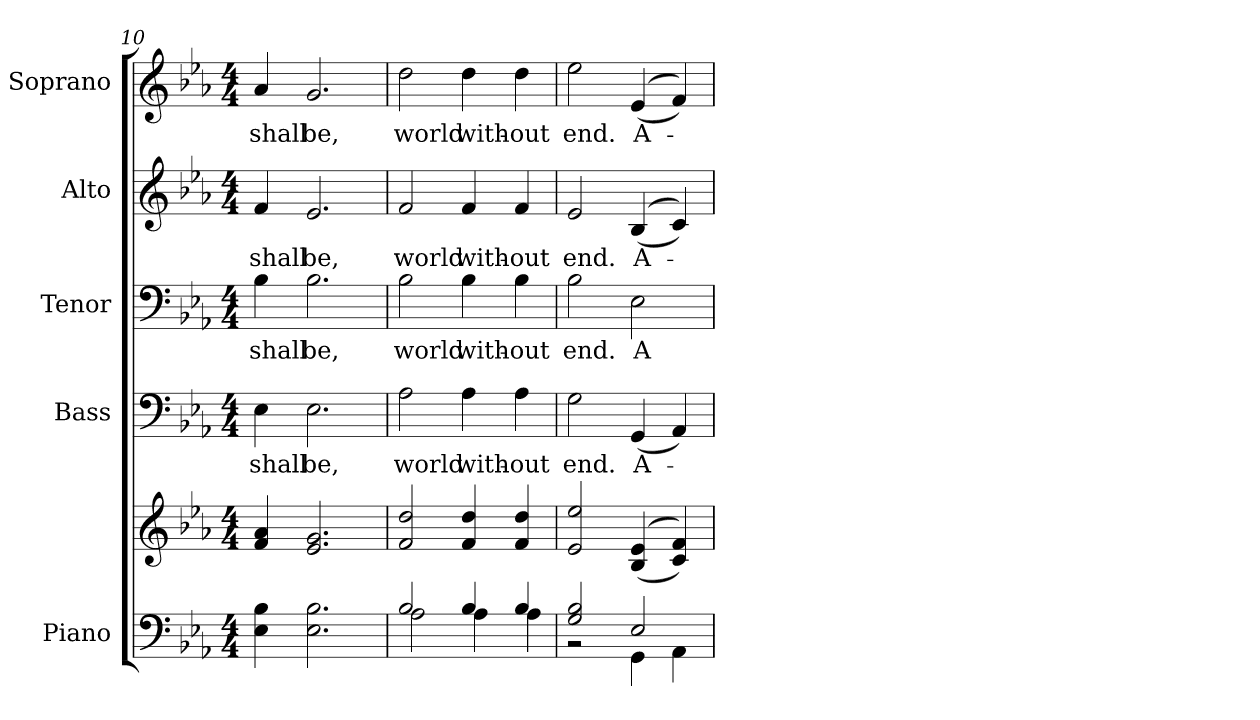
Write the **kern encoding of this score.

**kern	**kern	**kern	**text	**kern	**text	**kern	**text	**kern	**text
*part5	*part5	*part4	*part4	*part3	*part3	*part2	*part2	*part1	*part1
*staff6	*staff5	*staff4	*staff4	*staff3	*staff3	*staff2	*staff2	*staff1	*staff1
*I"Piano	*	*I"Bass	*	*I"Tenor	*	*I"Alto	*	*I"Soprano	*
*I'Pno.	*	*I'B.	*	*I'T.	*	*I'A.	*	*I'S.	*
*clefF4	*clefG2	*clefF4	*	*clefF4	*	*clefG2	*	*clefG2	*
*k[b-e-a-]	*k[b-e-a-]	*k[b-e-a-]	*	*k[b-e-a-]	*	*k[b-e-a-]	*	*k[b-e-a-]	*
*E-:	*E-:	*E-:	*	*E-:	*	*E-:	*	*E-:	*
*M4/4	*M4/4	*M4/4	*	*M4/4	*	*M4/4	*	*M4/4	*
=10	=10	=10	=10	=10	=10	=10	=10	=10	=10
!	!	!	!LO:LY:b:color=#000000	!	!	!	!	!	!
!	!	!	!	!	!LO:LY:b:color=#000000	!	!	!	!
!	!	!	!	!	!	!	!LO:LY:b:color=#000000	!	!
!	!	!	!	!	!	!	!	!	!LO:LY:b:color=#000000
4E-i\ 4B-i	4fi/ 4a-i	4E-i\	shall	4B-i\	shall	4fi/	shall	4a-i/	shall
!	!	!	!LO:LY:b:color=#000000	!	!	!	!	!	!
!	!	!	!	!	!LO:LY:b:color=#000000	!	!	!	!
!	!	!	!	!	!	!	!LO:LY:b:color=#000000	!	!
!	!	!	!	!	!	!	!	!	!LO:LY:b:color=#000000
2.E-i\ 2.B-i	2.e-i/ 2.gi	2.E-i\	be,	2.B-i\	be,	2.e-i/	be,	2.gi/	be,
!!LO:PB:g=z
=11	=11	=11	=11	=11	=11	=11	=11	=11	=11
*^	*	*	*	*	*	*	*	*	*
!	!	!	!	!LO:LY:b:color=#000000	!	!	!	!	!	!
!	!	!	!	!	!	!LO:LY:b:color=#000000	!	!	!	!
!	!	!	!	!	!	!	!	!LO:LY:b:color=#000000	!	!
!	!	!	!	!	!	!	!	!	!	!LO:LY:b:color=#000000
2B-i/	2A-i\	2fi/ 2ddi	2A-i\	world	2B-i\	world	2fi/	world	2ddi\	world
!	!	!	!	!LO:LY:b:color=#000000	!	!	!	!	!	!
!	!	!	!	!	!	!LO:LY:b:color=#000000	!	!	!	!
!	!	!	!	!	!	!	!	!LO:LY:b:color=#000000	!	!
!	!	!	!	!	!	!	!	!	!	!LO:LY:b:color=#000000
4B-i/	4A-i\	4fi/ 4ddi	4A-i\	with-	4B-i\	with-	4fi/	with-	4ddi\	with-
!	!	!	!	!LO:LY:b:color=#000000	!	!	!	!	!	!
!	!	!	!	!	!	!LO:LY:b:color=#000000	!	!	!	!
!	!	!	!	!	!	!	!	!LO:LY:b:color=#000000	!	!
!	!	!	!	!	!	!	!	!	!	!LO:LY:b:color=#000000
4B-i/	4A-i\	4fi/ 4ddi	4A-i\	-out	4B-i\	-out	4fi/	-out	4ddi\	-out
=12	=12	=12	=12	=12	=12	=12	=12	=12	=12	=12
!	!	!	!	!LO:LY:b:color=#000000	!	!	!	!	!	!
!	!	!	!	!	!	!LO:LY:b:color=#000000	!	!	!	!
!	!	!	!	!	!	!	!	!LO:LY:b:color=#000000	!	!
!	!	!	!	!	!	!	!	!	!	!LO:LY:b:color=#000000
2Gi/ 2B-i	2r	2e-i/ 2ee-i	2Gi\	end.	2B-i\	end.	2e-i/	end.	2ee-i\	end.
!	!	!	!	!LO:LY:b:color=#000000	!	!	!	!	!	!
!	!	!	!	!	!	!LO:LY:b:color=#000000	!	!	!	!
!	!	!	!	!	!	!	!	!LO:LY:b:color=#000000	!	!
!	!	!	!	!	!	!	!	!	!	!LO:LY:b:color=#000000
2E-i/	4GGi\	((4B-i/ 4e-i	(4GGi/	A-	2E-i\	A-	((4B-i/	A-	((4e-i/	A-
.	4AA-i\	4ci/ 4fi))	4AA-i/)	.	.	.	4ci/))	.	4fi/))	.
*v	*v	*	*	*	*	*	*	*	*	*
=	=	=	=	=	=	=	=	=	=
*-	*-	*-	*-	*-	*-	*-	*-	*-	*-
